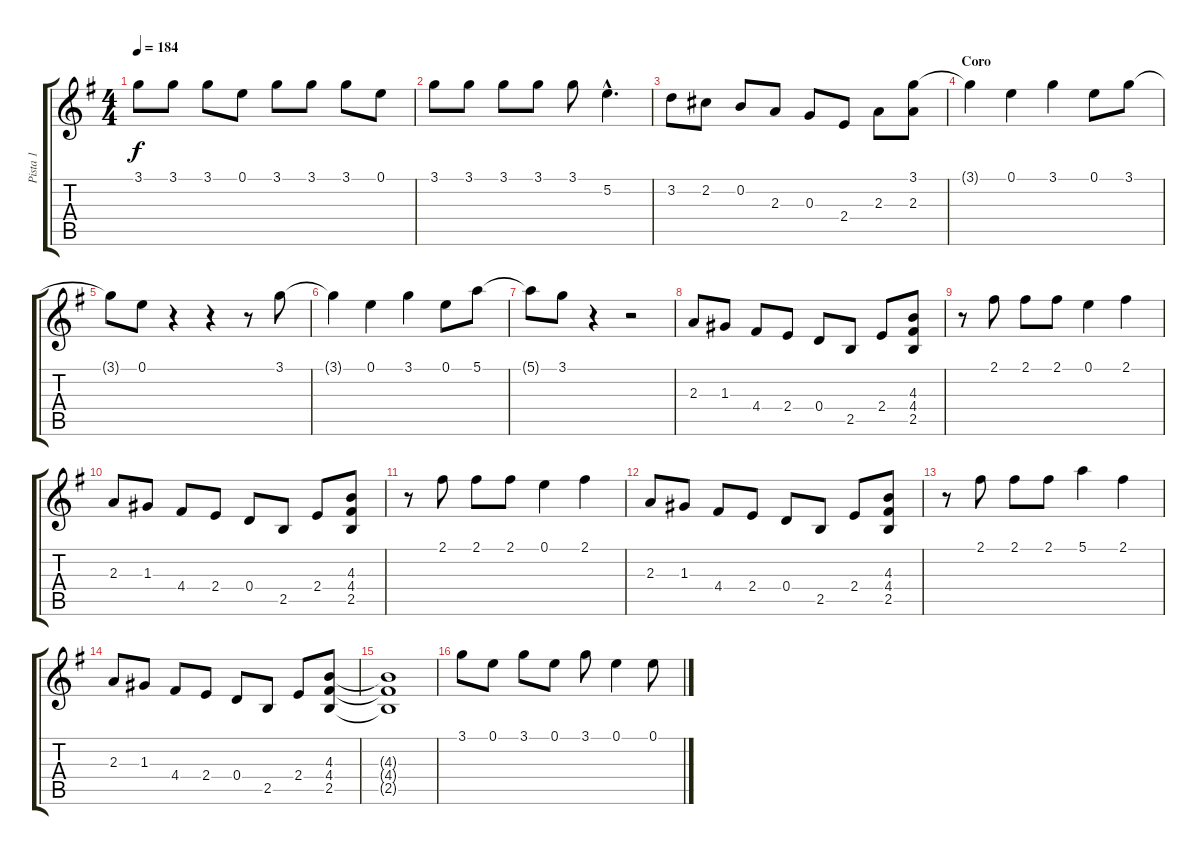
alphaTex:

\track ("Pista 1" "Pista 1") {instrument distortionguitar}
\staff {score tabs}
\tuning (E4 B3 G3 D3 A2 E2) {hide}
\ts (4 4)
\tempo 184
\clef g2
\ks g
3.1.8{dy f} 3.1.8 3.1.8 0.1.8 3.1.8 3.1.8 3.1.8 0.1.8 |
3.1.8 3.1.8 3.1.8 3.1.8 3.1.8 5.2{hac}.4{d} |
3.2.8 2.2.8 0.2.8 2.3.8 0.3.8 2.4.8 2.3.8 (3.1 2.3).8 |
\section ("" "Coro")
3.1{t}.4 0.1.4 3.1.4 0.1.8 3.1.8 |
3.1{t}.8 0.1.8 r.4 r.4 r.8 3.1.8 |
3.1{t}.4 0.1.4 3.1.4 0.1.8 5.1.8 |
5.1{t}.8 3.1.8 r.4 r.2 |
2.3.8 1.3.8 4.4.8 2.4.8 0.4.8 2.5.8 2.4.8 (4.3 4.4 2.5).8 |
r.8 2.1.8 2.1.8 2.1.8 0.1.4 2.1.4 |
2.3.8 1.3.8 4.4.8 2.4.8 0.4.8 2.5.8 2.4.8 (4.3 4.4 2.5).8 |
r.8 2.1.8 2.1.8 2.1.8 0.1.4 2.1.4 |
2.3.8 1.3.8 4.4.8 2.4.8 0.4.8 2.5.8 2.4.8 (4.3 4.4 2.5).8 |
r.8 2.1.8 2.1.8 2.1.8 5.1.4 2.1.4 |
2.3.8 1.3.8 4.4.8 2.4.8 0.4.8 2.5.8 2.4.8 (4.3 4.4 2.5).8 |
(4.3{t} 4.4{t} 2.5{t}).1 |
3.1.8 0.1.8 3.1.8 0.1.8 3.1.8 0.1.4 0.1.8
